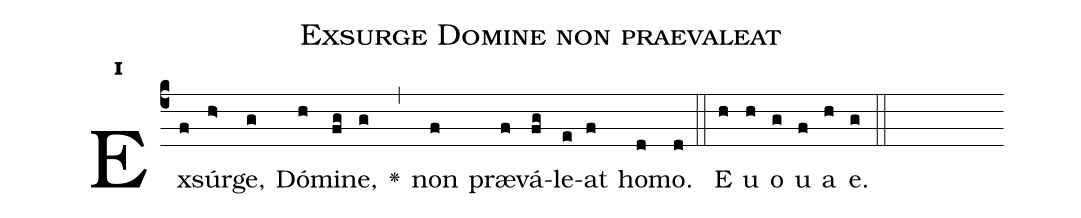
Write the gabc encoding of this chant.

name:Exsurge Domine non praevaleat;
office-part:Antiphona;
mode:1;
%%
initial-style: 1;
name: Exsurge Domine non praevaleat;
book: Psalterium currens, p. 19;
occasion: Psalterium Hebdomada IV Feria V;
office-part: Officium Lectionis Ant 3;
user-notes: ;
commentary: ;
annotation: 1g3;
centering-scheme: english;
fontsize: 12;
font: OFLSortsMillGoudy;
height: 11;
width: 4.5;
%%
(c4)Ex(f)súr(h>)ge,(g) Dó(h)mi(fg)ne,(g) <v>\greheightstar</v>(,) non(f) præ(f)vá(fg)le(e)at(f) ho(d)mo.(d) (::)
E(h) u(h) o(g) u(f) a(h) e.(g) (::)
